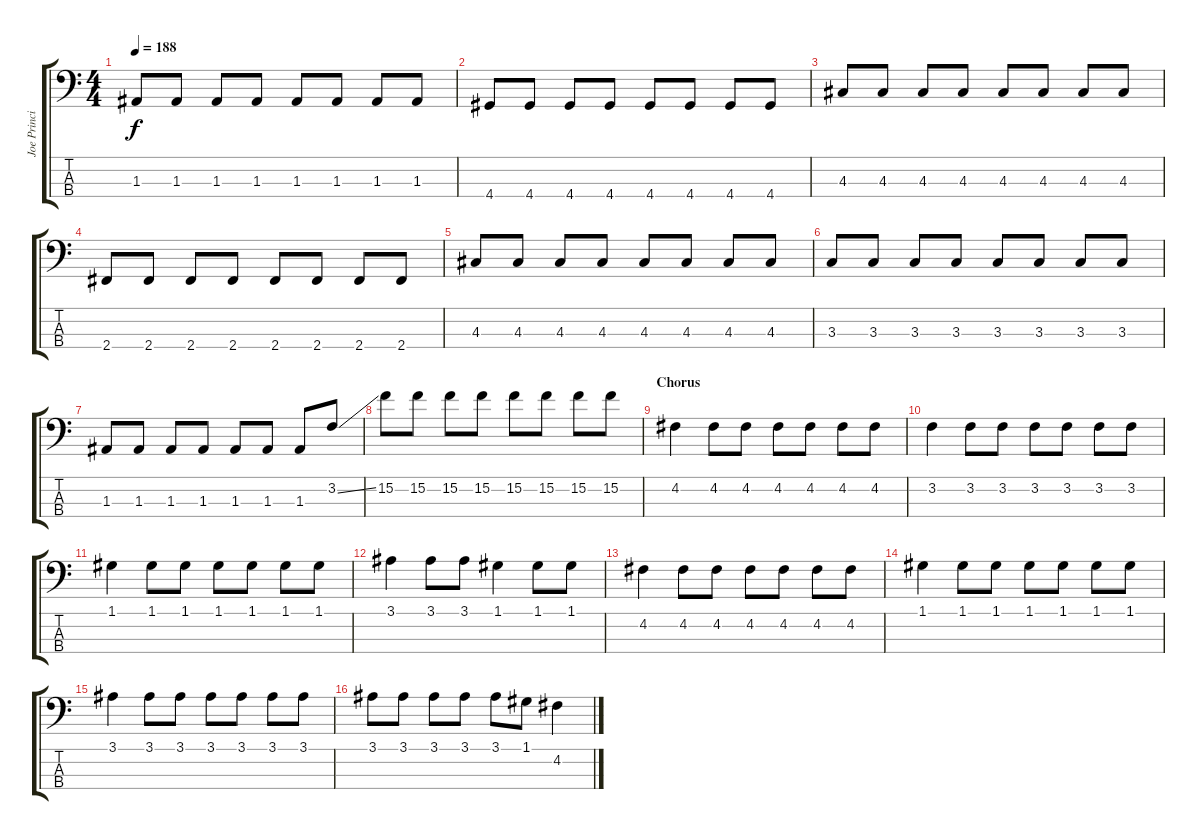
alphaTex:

\track ("Joe Principe (Bass)" "Joe Princi") {instrument electricbassfinger}
\staff {score tabs}
\tuning (G2 D2 A1 E1) {hide}
\ts (4 4)
\tempo 188
\clef f4
\ks c
1.3.8{dy f} 1.3.8 1.3.8 1.3.8 1.3.8 1.3.8 1.3.8 1.3.8 |
4.4.8 4.4.8 4.4.8 4.4.8 4.4.8 4.4.8 4.4.8 4.4.8 |
4.3.8 4.3.8 4.3.8 4.3.8 4.3.8 4.3.8 4.3.8 4.3.8 |
2.4.8 2.4.8 2.4.8 2.4.8 2.4.8 2.4.8 2.4.8 2.4.8 |
4.3.8 4.3.8 4.3.8 4.3.8 4.3.8 4.3.8 4.3.8 4.3.8 |
3.3.8 3.3.8 3.3.8 3.3.8 3.3.8 3.3.8 3.3.8 3.3.8 |
1.3.8 1.3.8 1.3.8 1.3.8 1.3.8 1.3.8 1.3.8 3.2{ss}.8 |
15.2.8 15.2.8 15.2.8 15.2.8 15.2.8 15.2.8 15.2.8 15.2.8 |
\section ("" "Chorus")
4.2.4 4.2.8 4.2.8 4.2.8 4.2.8 4.2.8 4.2.8 |
3.2.4 3.2.8 3.2.8 3.2.8 3.2.8 3.2.8 3.2.8 |
1.1.4 1.1.8 1.1.8 1.1.8 1.1.8 1.1.8 1.1.8 |
3.1.4 3.1.8 3.1.8 1.1.4 1.1.8 1.1.8 |
4.2.4 4.2.8 4.2.8 4.2.8 4.2.8 4.2.8 4.2.8 |
1.1.4 1.1.8 1.1.8 1.1.8 1.1.8 1.1.8 1.1.8 |
3.1.4 3.1.8 3.1.8 3.1.8 3.1.8 3.1.8 3.1.8 |
3.1.8 3.1.8 3.1.8 3.1.8 3.1.8 1.1.8 4.2.4
